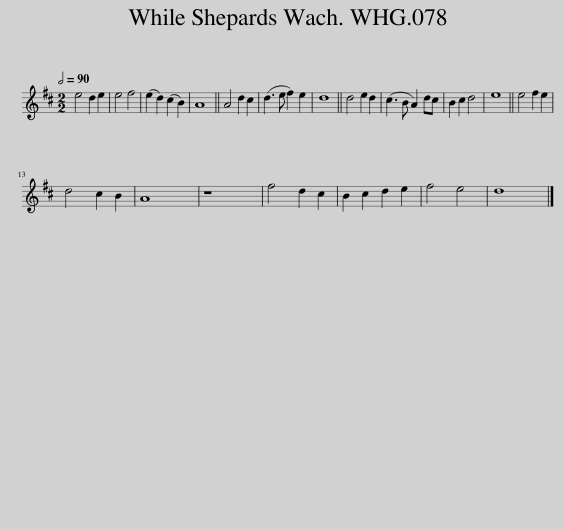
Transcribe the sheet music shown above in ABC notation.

X:1
L:1/8
Q:1/2=90
M:2/2
I:linebreak $
K:D
V:1 treble
V:1
 e4 d2 e2 | e4 f4 | (e2 d2) (c2 B2) | A8 || A4 d2 c2 | %5
 (d3 e f2) e2 | d8 || d4 e2 d2 | (c3 B A2) dc | B2 c2 d4 | %10
 e8 || e4 f2 e2 |$ d4 c2 B2 | A8 | z8 | %15
 f4 d2 c2 | B2 c2 d2 e2 | f4 e4 | d8 |] %19
